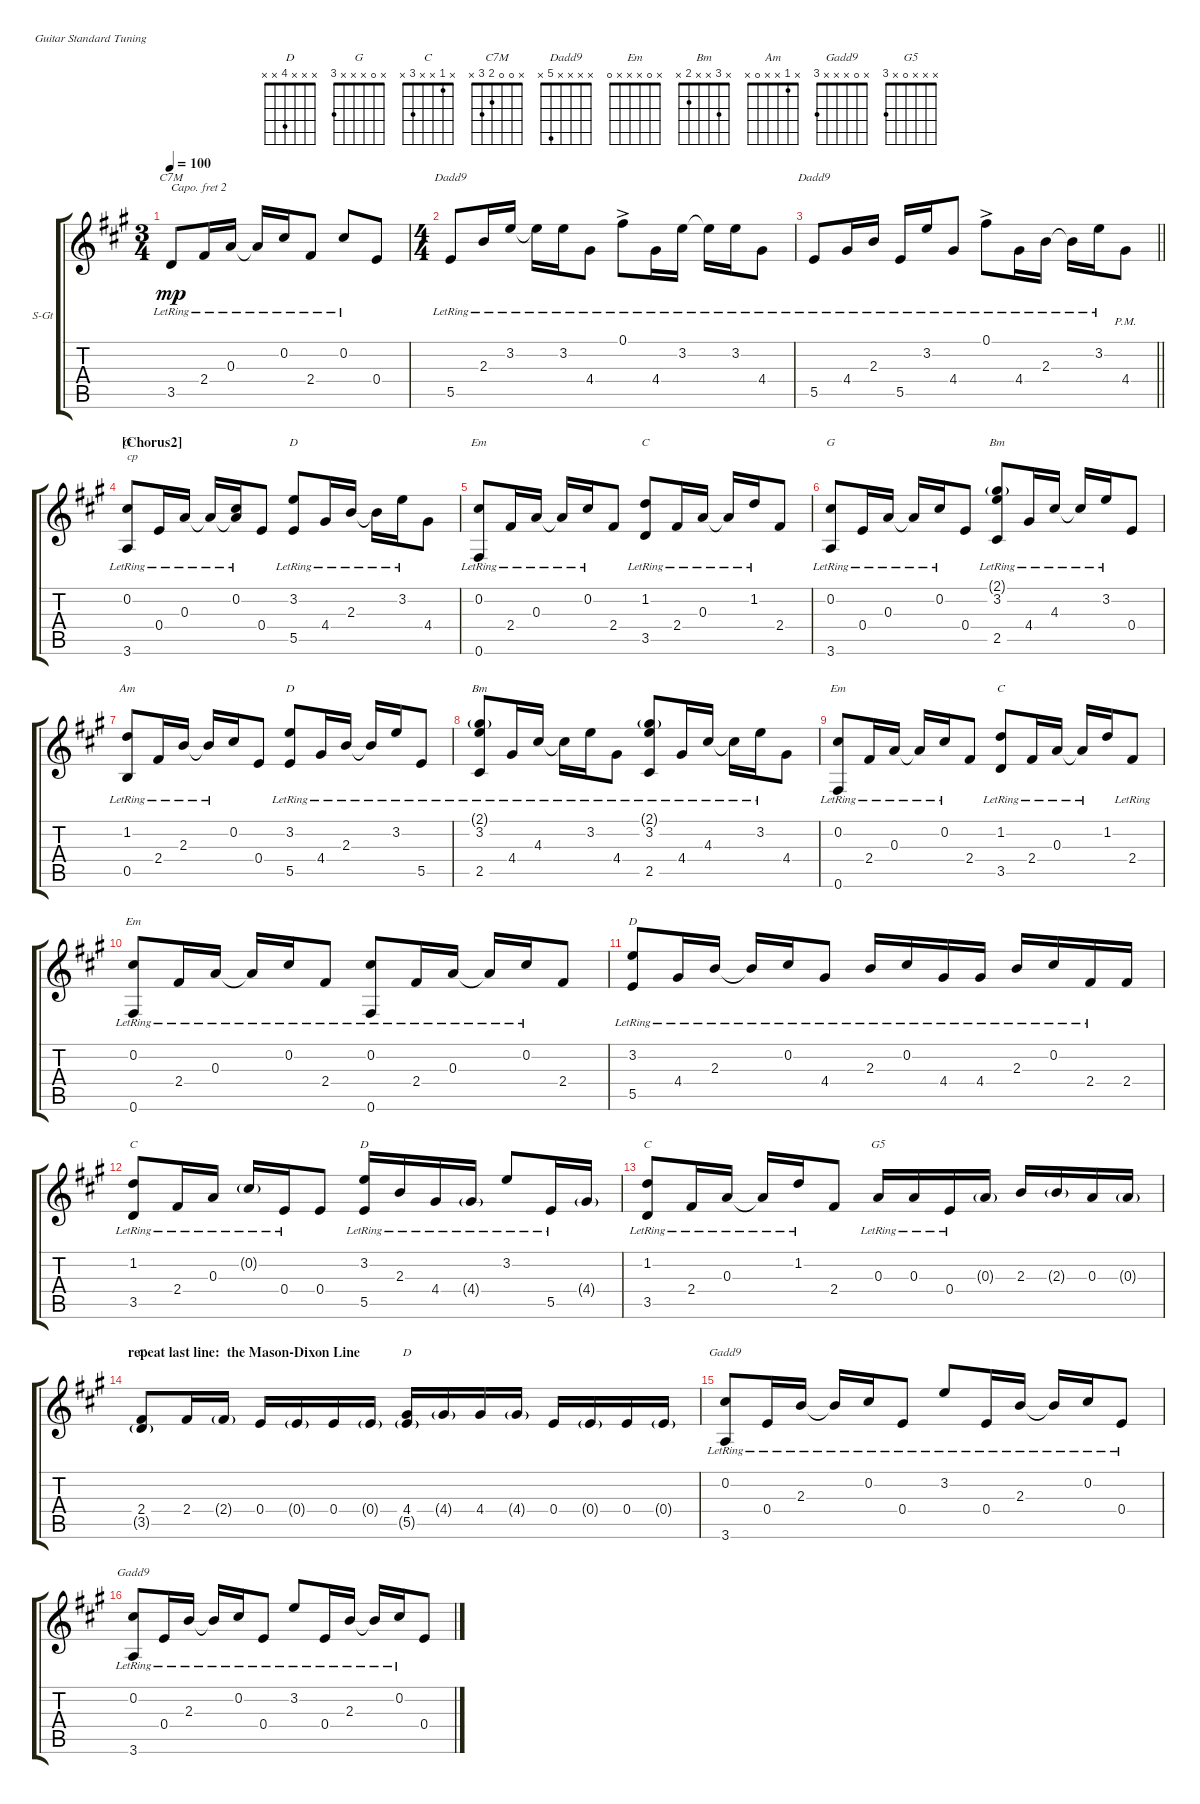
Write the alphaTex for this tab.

\bracketExtendMode groupsimilarinstruments
\firstSystemTrackNameOrientation horizontal
\otherSystemsTrackNameOrientation horizontal
\track ("Acoustic Guitar (capo 2nd)" "S-Gt") {instrument acousticguitarsteel}
\staff {score tabs}
\capo 2
\tuning (E4 B3 G3 D3 A2 E2)
\chord ("D" x 3 x x 5 x)
\chord ("G" x 0 x x x 3)
\chord ("C" x 1 x x 3 x)
\chord ("C7M" x 0 0 2 3 x)
\chord ("Dadd9" x x x x 5 x)
\chord ("Em" x 0 x x x 0)
\chord ("Bm" x 3 x x 2 x)
\chord ("Am" x 1 x x 0 x)
\chord ("Gadd9" x 0 2 0 x 3)
\chord ("Gadd9" x 0 x x x 3)
\chord ("G5" x x x 0 x 3)
\chord ("D" x x x 4 x x)
\ts (3 4)
\tempo 100
\clef g2
\ks f#minor
3.5{lr}.8{ch "C7M" dy mp} 2.4{lr}.16 0.3{lr}.16 0.3{lr t}.16 0.2{lr}.16 2.4{lr}.8 0.2{lr}.8 0.4.8 |
\ts (4 4)
5.5{lr}.8{ch "Dadd9"} 2.3{lr}.16 3.2{lr}.16 3.2{lr t}.16 3.2{lr}.16 4.4{lr}.8 0.1{ac lr}.8 4.4{lr}.16 3.2{lr}.16 3.2{lr t}.16 3.2{lr}.16 4.4{lr}.8 |
\barLineRight lightlight
5.5{lr}.8{ch "Dadd9"} 4.4{lr}.16 2.3{lr}.16 5.5{lr}.16 3.2{lr}.16 4.4{lr}.8 0.1{ac lr}.8 4.4{lr}.16 2.3{lr}.16 2.3{lr t}.16 3.2{lr}.16 4.4{pm}.8 |
\section ("" "[Chorus2]")
(0.2{lr} 3.6{lr}).8{ch "G" txt "cp"} 0.4{lr}.16 0.3{lr}.16 0.3{lr t}.16 (0.2{lr} 0.3{lr t}).16 0.4.8 (3.2{lr} 5.5{lr}).8{ch "D"} 4.4{lr}.16 2.3{lr}.16 2.3{lr t}.16 3.2{lr}.16 4.4.8 |
(0.2{lr} 0.6{lr}).8{ch "Em"} 2.4{lr}.16 0.3{lr}.16 0.3{lr t}.16 0.2{lr}.16 2.4.8 (1.2{lr} 3.5{lr}).8{ch "C"} 2.4{lr}.16 0.3{lr}.16 0.3{lr t}.16 1.2{lr}.16 2.4.8 |
(0.2{lr} 3.6{lr}).8{ch "G"} 0.4{lr}.16 0.3{lr}.16 0.3{lr t}.16 0.2{lr}.16 0.4.8 (3.2{lr} 2.5{lr} 2.1{g}).8{ch "Bm"} 4.4{lr}.16 4.3{lr}.16 4.3{lr t}.16 3.2{lr}.16 0.4.8 |
(1.2{lr} 0.5{lr}).8{ch "Am"} 2.4{lr}.16 2.3{lr}.16 2.3{lr t}.16 0.2.16 0.4.8 (3.2{lr} 5.5{lr}).8{ch "D"} 4.4{lr}.16 2.3{lr}.16 2.3{lr t}.16 3.2{lr}.16 5.5{lr}.8 |
(3.2{lr} 2.5{lr} 2.1{g}).8{ch "Bm"} 4.4{lr}.16 4.3{lr}.16 4.3{lr t}.16 3.2{lr}.16 4.4{lr}.8 (3.2{lr} 2.5{lr} 2.1{g}).8 4.4{lr}.16 4.3{lr}.16 4.3{lr t}.16 3.2{lr}.16 4.4.8 |
(0.2{lr} 0.6{lr}).8{ch "Em"} 2.4{lr}.16 0.3{lr}.16 0.3{lr t}.16 0.2{lr}.16 2.4.8 (1.2{lr} 3.5{lr}).8{ch "C"} 2.4{lr}.16 0.3{lr}.16 0.3{lr t}.16 1.2.16 2.4{lr}.8 |
(0.2{lr} 0.6{lr}).8{ch "Em"} 2.4{lr}.16 0.3{lr}.16 0.3{lr t}.16 0.2{lr}.16 2.4{lr}.8 (0.2{lr} 0.6{lr}).8 2.4{lr}.16 0.3{lr}.16 0.3{lr t}.16 0.2{lr}.16 2.4.8 |
(3.2{lr} 5.5{lr}).8{ch "D"} 4.4{lr}.16 2.3{lr}.16 2.3{lr t}.16 0.2{lr}.16 4.4{lr}.8 2.3{lr}.16 0.2{lr}.16 4.4{lr}.16 4.4{lr}.16 2.3{lr}.16 0.2{lr}.16 2.4{lr}.16 2.4.16 |
(1.2{lr} 3.5{lr}).8{ch "C"} 2.4{lr}.16 0.3{lr}.16 0.2{g lr}.16 0.4{lr}.16 0.4.8 (3.2{lr} 5.5{lr}).16{ch "D"} 2.3{lr}.16 4.4{lr}.16 4.4{g lr}.16 3.2{lr}.8 5.5{lr}.16 4.4{g}.16 |
(1.2{lr} 3.5{lr}).8{ch "C"} 2.4{lr}.16 0.3{lr}.16 0.3{lr t}.16 1.2{lr}.16 2.4.8 0.3{lr}.16{ch "G5"} 0.3{lr}.16 0.4{lr}.16 0.3{g}.16 2.3.16 2.3{g}.16 0.3.16 0.3{g}.16 |
\section ("" "repeat last line:  the Mason-Dixon Line")
(2.4 3.5{g}).8{ch "C"} 2.4.16 2.4{g}.16 0.4.16 0.4{g}.16 0.4.16 0.4{g}.16 (4.4 5.5{g}).16{ch "D"} 4.4{g}.16 4.4.16 4.4{g}.16 0.4.16 0.4{g}.16 0.4.16 0.4{g}.16 |
(0.2{lr} 3.6{lr}).8{ch "Gadd9"} 0.4{lr}.16 2.3{lr}.16 2.3{lr t}.16 0.2{lr}.16 0.4{lr}.8 3.2{lr}.8 0.4{lr}.16 2.3{lr}.16 2.3{lr t}.16 0.2{lr}.16 0.4{lr}.8 |
(0.2{lr} 3.6{lr}).8{ch "Gadd9"} 0.4{lr}.16 2.3{lr}.16 2.3{lr t}.16 0.2{lr}.16 0.4{lr}.8 3.2{lr}.8 0.4{lr}.16 2.3{lr}.16 2.3{lr t}.16 0.2{lr}.16 0.4.8
